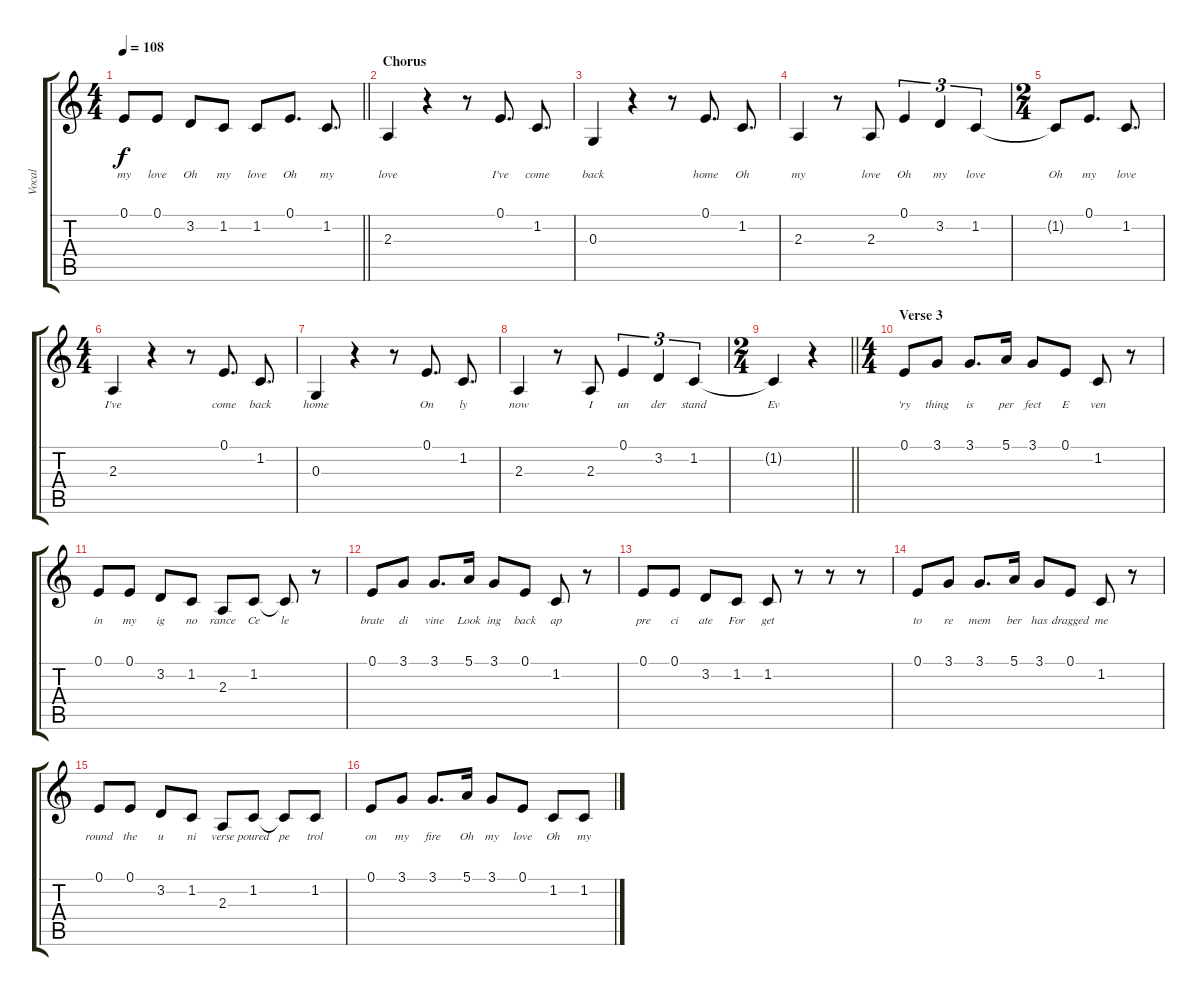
\track ("Vocal" "Vocal") {instrument acousticgrandpiano}
\staff {score tabs}
\tuning (E4 B3 G3 D3 A2 E2) {hide}
\ts (4 4)
\tempo 108
\clef g2
\barLineRight lightlight
\ks c
0.1.8{lyrics (0 "my") lyrics (1 "") lyrics (2 "") lyrics (3 "") lyrics (4 "") dy f} 0.1.8{lyrics (0 "love") lyrics (1 "") lyrics (2 "") lyrics (3 "") lyrics (4 "")} 3.2.8{lyrics (0 "Oh") lyrics (1 "") lyrics (2 "") lyrics (3 "") lyrics (4 "")} 1.2.8{lyrics (0 "my") lyrics (1 "") lyrics (2 "") lyrics (3 "") lyrics (4 "")} 1.2.8{lyrics (0 "love") lyrics (1 "") lyrics (2 "") lyrics (3 "") lyrics (4 "")} 0.1.8{d lyrics (0 "Oh") lyrics (1 "") lyrics (2 "") lyrics (3 "") lyrics (4 "")} 1.2.8{d lyrics (0 "my") lyrics (1 "") lyrics (2 "") lyrics (3 "") lyrics (4 "")} |
\section ("" "Chorus")
2.3.4{lyrics (0 "love") lyrics (1 "") lyrics (2 "") lyrics (3 "") lyrics (4 "")} r.4 r.8 0.1.8{d lyrics (0 "I've") lyrics (1 "") lyrics (2 "") lyrics (3 "") lyrics (4 "")} 1.2.8{d lyrics (0 "come") lyrics (1 "") lyrics (2 "") lyrics (3 "") lyrics (4 "")} |
0.3.4{lyrics (0 "back") lyrics (1 "") lyrics (2 "") lyrics (3 "") lyrics (4 "")} r.4 r.8 0.1.8{d lyrics (0 "home") lyrics (1 "") lyrics (2 "") lyrics (3 "") lyrics (4 "")} 1.2.8{d lyrics (0 "Oh") lyrics (1 "") lyrics (2 "") lyrics (3 "") lyrics (4 "")} |
2.3.4{lyrics (0 "my") lyrics (1 "") lyrics (2 "") lyrics (3 "") lyrics (4 "")} r.8 2.3.8{lyrics (0 "love") lyrics (1 "") lyrics (2 "") lyrics (3 "") lyrics (4 "")} 0.1.4{tu (3 2) lyrics (0 "Oh") lyrics (1 "") lyrics (2 "") lyrics (3 "") lyrics (4 "")} 3.2.4{tu (3 2) lyrics (0 "my") lyrics (1 "") lyrics (2 "") lyrics (3 "") lyrics (4 "")} 1.2.4{tu (3 2) lyrics (0 "love") lyrics (1 "") lyrics (2 "") lyrics (3 "") lyrics (4 "")} |
\ts (2 4)
1.2{t}.8{lyrics (0 "Oh") lyrics (1 "") lyrics (2 "") lyrics (3 "") lyrics (4 "")} 0.1.8{d lyrics (0 "my") lyrics (1 "") lyrics (2 "") lyrics (3 "") lyrics (4 "")} 1.2.8{d lyrics (0 "love") lyrics (1 "") lyrics (2 "") lyrics (3 "") lyrics (4 "")} |
\ts (4 4)
2.3.4{lyrics (0 "I've") lyrics (1 "") lyrics (2 "") lyrics (3 "") lyrics (4 "")} r.4 r.8 0.1.8{d lyrics (0 "come") lyrics (1 "") lyrics (2 "") lyrics (3 "") lyrics (4 "")} 1.2.8{d lyrics (0 "back") lyrics (1 "") lyrics (2 "") lyrics (3 "") lyrics (4 "")} |
0.3.4{lyrics (0 "home") lyrics (1 "") lyrics (2 "") lyrics (3 "") lyrics (4 "")} r.4 r.8 0.1.8{d lyrics (0 "On") lyrics (1 "") lyrics (2 "") lyrics (3 "") lyrics (4 "")} 1.2.8{d lyrics (0 "ly") lyrics (1 "") lyrics (2 "") lyrics (3 "") lyrics (4 "")} |
2.3.4{lyrics (0 "now") lyrics (1 "") lyrics (2 "") lyrics (3 "") lyrics (4 "")} r.8 2.3.8{lyrics (0 "I") lyrics (1 "") lyrics (2 "") lyrics (3 "") lyrics (4 "")} 0.1.4{tu (3 2) lyrics (0 "un") lyrics (1 "") lyrics (2 "") lyrics (3 "") lyrics (4 "")} 3.2.4{tu (3 2) lyrics (0 "der") lyrics (1 "") lyrics (2 "") lyrics (3 "") lyrics (4 "")} 1.2.4{tu (3 2) lyrics (0 "stand") lyrics (1 "") lyrics (2 "") lyrics (3 "") lyrics (4 "")} |
\ts (2 4)
\barLineRight lightlight
1.2{t}.4{lyrics (0 "Ev") lyrics (1 "") lyrics (2 "") lyrics (3 "") lyrics (4 "")} r.4 |
\ts (4 4)
\section ("" "Verse 3")
0.1.8{lyrics (0 "'ry") lyrics (1 "") lyrics (2 "") lyrics (3 "") lyrics (4 "")} 3.1.8{lyrics (0 "thing") lyrics (1 "") lyrics (2 "") lyrics (3 "") lyrics (4 "")} 3.1.8{d lyrics (0 "is") lyrics (1 "") lyrics (2 "") lyrics (3 "") lyrics (4 "")} 5.1.16{lyrics (0 "per") lyrics (1 "") lyrics (2 "") lyrics (3 "") lyrics (4 "")} 3.1.8{lyrics (0 "fect") lyrics (1 "") lyrics (2 "") lyrics (3 "") lyrics (4 "")} 0.1.8{lyrics (0 "E") lyrics (1 "") lyrics (2 "") lyrics (3 "") lyrics (4 "")} 1.2.8{lyrics (0 "ven") lyrics (1 "") lyrics (2 "") lyrics (3 "") lyrics (4 "")} r.8 |
0.1.8{lyrics (0 "in") lyrics (1 "") lyrics (2 "") lyrics (3 "") lyrics (4 "")} 0.1.8{lyrics (0 "my") lyrics (1 "") lyrics (2 "") lyrics (3 "") lyrics (4 "")} 3.2.8{lyrics (0 "ig") lyrics (1 "") lyrics (2 "") lyrics (3 "") lyrics (4 "")} 1.2.8{lyrics (0 "no") lyrics (1 "") lyrics (2 "") lyrics (3 "") lyrics (4 "")} 2.3.8{lyrics (0 "rance") lyrics (1 "") lyrics (2 "") lyrics (3 "") lyrics (4 "")} 1.2.8{lyrics (0 "Ce") lyrics (1 "") lyrics (2 "") lyrics (3 "") lyrics (4 "")} 1.2{t}.8{lyrics (0 "le") lyrics (1 "") lyrics (2 "") lyrics (3 "") lyrics (4 "")} r.8 |
0.1.8{lyrics (0 "brate") lyrics (1 "") lyrics (2 "") lyrics (3 "") lyrics (4 "")} 3.1.8{lyrics (0 "di") lyrics (1 "") lyrics (2 "") lyrics (3 "") lyrics (4 "")} 3.1.8{d lyrics (0 "vine") lyrics (1 "") lyrics (2 "") lyrics (3 "") lyrics (4 "")} 5.1.16{lyrics (0 "Look") lyrics (1 "") lyrics (2 "") lyrics (3 "") lyrics (4 "")} 3.1.8{lyrics (0 "ing") lyrics (1 "") lyrics (2 "") lyrics (3 "") lyrics (4 "")} 0.1.8{lyrics (0 "back") lyrics (1 "") lyrics (2 "") lyrics (3 "") lyrics (4 "")} 1.2.8{lyrics (0 "ap") lyrics (1 "") lyrics (2 "") lyrics (3 "") lyrics (4 "")} r.8 |
0.1.8{lyrics (0 "pre") lyrics (1 "") lyrics (2 "") lyrics (3 "") lyrics (4 "")} 0.1.8{lyrics (0 "ci") lyrics (1 "") lyrics (2 "") lyrics (3 "") lyrics (4 "")} 3.2.8{lyrics (0 "ate") lyrics (1 "") lyrics (2 "") lyrics (3 "") lyrics (4 "")} 1.2.8{lyrics (0 "For") lyrics (1 "") lyrics (2 "") lyrics (3 "") lyrics (4 "")} 1.2.8{lyrics (0 "get") lyrics (1 "") lyrics (2 "") lyrics (3 "") lyrics (4 "")} r.8 r.8 r.8 |
0.1.8{lyrics (0 "to") lyrics (1 "") lyrics (2 "") lyrics (3 "") lyrics (4 "")} 3.1.8{lyrics (0 "re") lyrics (1 "") lyrics (2 "") lyrics (3 "") lyrics (4 "")} 3.1.8{d lyrics (0 "mem") lyrics (1 "") lyrics (2 "") lyrics (3 "") lyrics (4 "")} 5.1.16{lyrics (0 "ber") lyrics (1 "") lyrics (2 "") lyrics (3 "") lyrics (4 "")} 3.1.8{lyrics (0 "has") lyrics (1 "") lyrics (2 "") lyrics (3 "") lyrics (4 "")} 0.1.8{lyrics (0 "dragged") lyrics (1 "") lyrics (2 "") lyrics (3 "") lyrics (4 "")} 1.2.8{lyrics (0 "me") lyrics (1 "") lyrics (2 "") lyrics (3 "") lyrics (4 "")} r.8 |
0.1.8{lyrics (0 "round") lyrics (1 "") lyrics (2 "") lyrics (3 "") lyrics (4 "")} 0.1.8{lyrics (0 "the") lyrics (1 "") lyrics (2 "") lyrics (3 "") lyrics (4 "")} 3.2.8{lyrics (0 "u") lyrics (1 "") lyrics (2 "") lyrics (3 "") lyrics (4 "")} 1.2.8{lyrics (0 "ni") lyrics (1 "") lyrics (2 "") lyrics (3 "") lyrics (4 "")} 2.3.8{lyrics (0 "verse") lyrics (1 "") lyrics (2 "") lyrics (3 "") lyrics (4 "")} 1.2.8{lyrics (0 "poured") lyrics (1 "") lyrics (2 "") lyrics (3 "") lyrics (4 "")} 1.2{t}.8{lyrics (0 "pe") lyrics (1 "") lyrics (2 "") lyrics (3 "") lyrics (4 "")} 1.2.8{lyrics (0 "trol") lyrics (1 "") lyrics (2 "") lyrics (3 "") lyrics (4 "")} |
0.1.8{lyrics (0 "on") lyrics (1 "") lyrics (2 "") lyrics (3 "") lyrics (4 "")} 3.1.8{lyrics (0 "my") lyrics (1 "") lyrics (2 "") lyrics (3 "") lyrics (4 "")} 3.1.8{d lyrics (0 "fire") lyrics (1 "") lyrics (2 "") lyrics (3 "") lyrics (4 "")} 5.1.16{lyrics (0 "Oh") lyrics (1 "") lyrics (2 "") lyrics (3 "") lyrics (4 "")} 3.1.8{lyrics (0 "my") lyrics (1 "") lyrics (2 "") lyrics (3 "") lyrics (4 "")} 0.1.8{lyrics (0 "love") lyrics (1 "") lyrics (2 "") lyrics (3 "") lyrics (4 "")} 1.2.8{lyrics (0 "Oh") lyrics (1 "") lyrics (2 "") lyrics (3 "") lyrics (4 "")} 1.2.8{lyrics (0 "my") lyrics (1 "") lyrics (2 "") lyrics (3 "") lyrics (4 "")}
